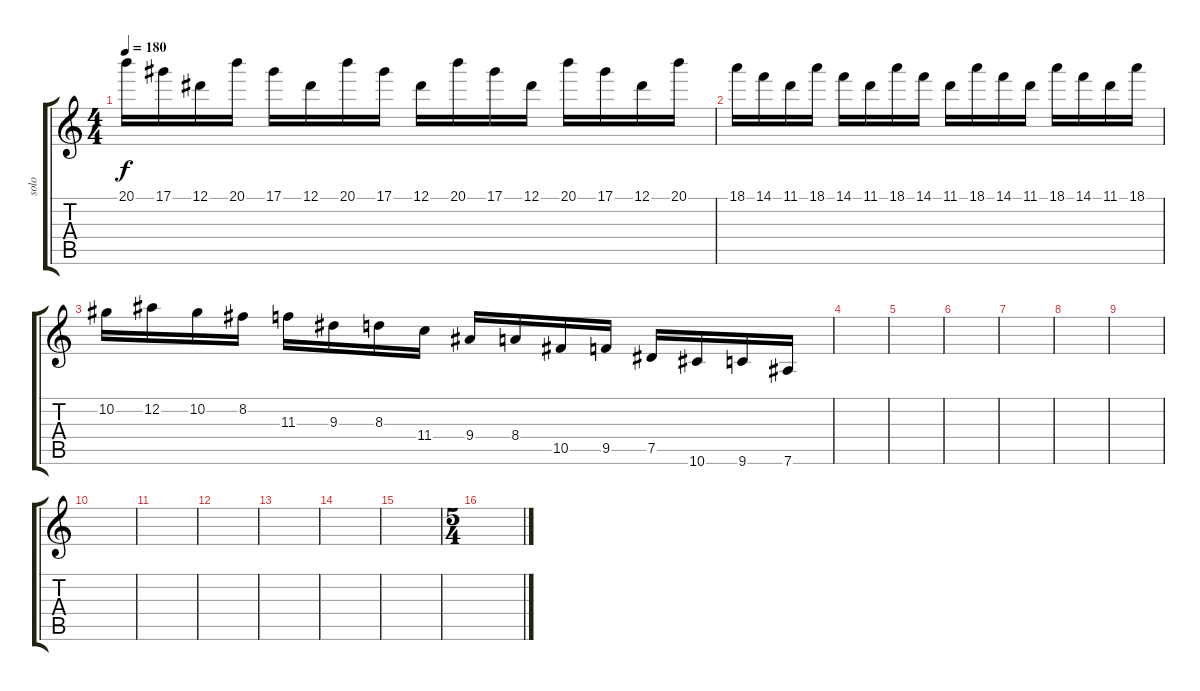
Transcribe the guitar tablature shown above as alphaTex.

\track ("solo" "solo") {instrument overdrivenguitar}
\staff {score tabs}
\tuning (Eb4 Bb3 Gb3 Db3 Ab2 Eb2) {hide}
\ts (4 4)
\tempo 180
\clef g2
\ks c
20.1.16{dy f} 17.1.16 12.1.16 20.1.16 17.1.16 12.1.16 20.1.16 17.1.16 12.1.16 20.1.16 17.1.16 12.1.16 20.1.16 17.1.16 12.1.16 20.1.16 |
18.1.16 14.1.16 11.1.16 18.1.16 14.1.16 11.1.16 18.1.16 14.1.16 11.1.16 18.1.16 14.1.16 11.1.16 18.1.16 14.1.16 11.1.16 18.1.16 |
10.2.16 12.2.16 10.2.16 8.2.16 11.3.16 9.3.16 8.3.16 11.4.16 9.4.16 8.4.16 10.5.16 9.5.16 7.5.16 10.6.16 9.6.16 7.6.16 |
|
|
|
|
|
|
|
|
|
|
|
|
\ts (5 4)
